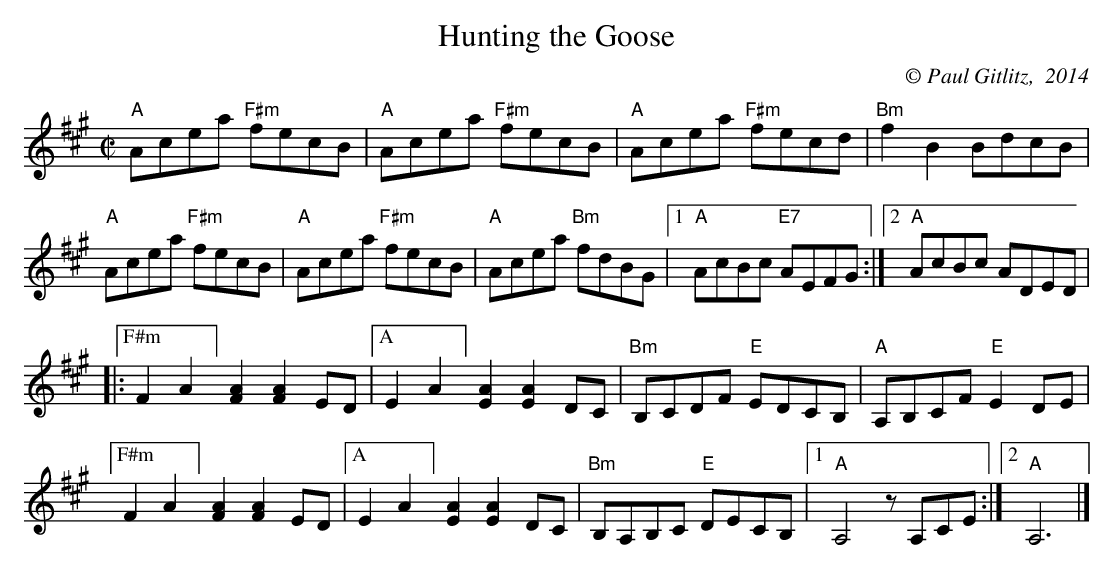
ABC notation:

X:1
T:Hunting the Goose
M:C|
C:© Paul Gitlitz,  2014
K:A
"A"Acea "F#m"fecB|"A"Acea "F#m"fecB|"A"Acea "F#m"fecd|"Bm"f2B2 BdcB|!
"A"Acea "F#m"fecB|"A"Acea "F#m"fecB|"A"Acea "Bm"fdBG|1"A"AcBc "E7"AEFG:|2"A"AcBc ADED|!
|:["F#m"F2A2][F2A2][F2A2]ED|["A"E2A2][E2A2][E2A2]DC|"Bm"B,CDF "E"EDCB,|"A"A,B,CF "E"E2DE|!
["F#m"F2A2][F2A2][F2A2]ED|["A"E2A2][E2A2][E2A2]DC|"Bm"B,A,B,C "E"DECB,|1"A"A,4 zA,CE:|2"A"A,6|]
